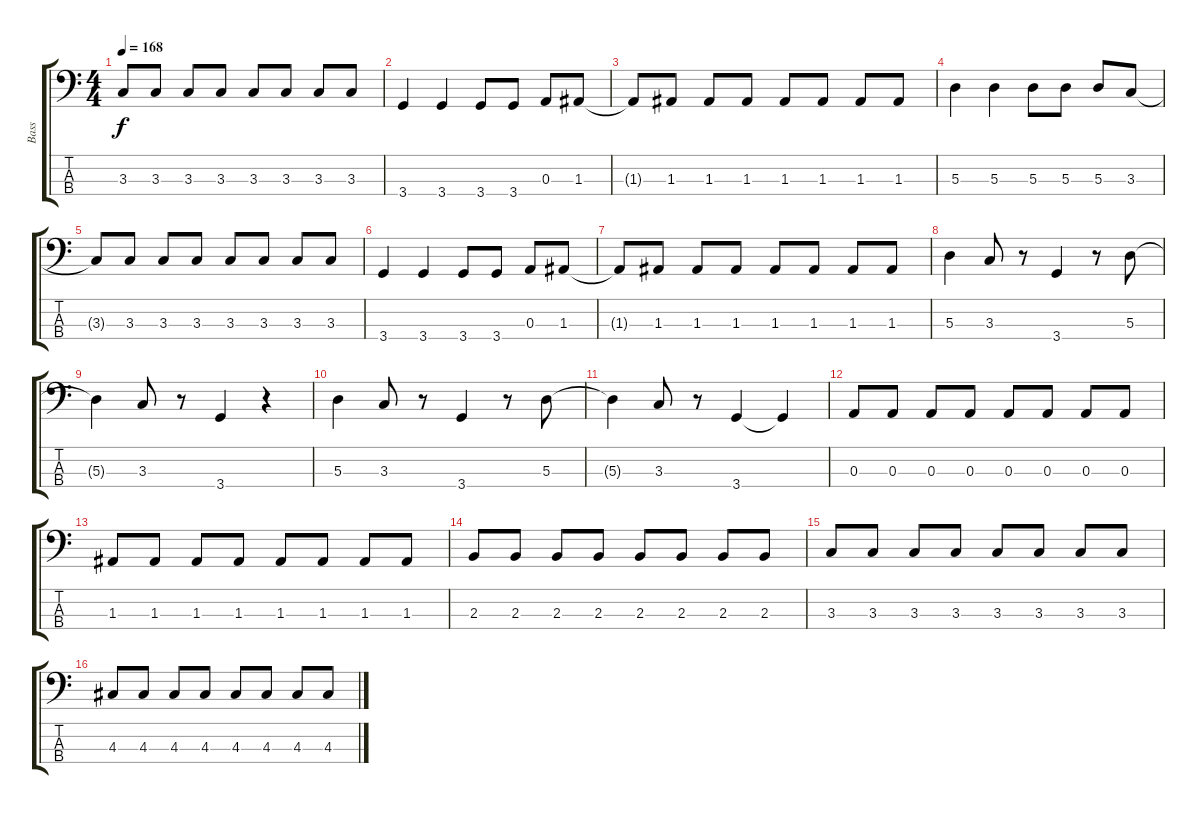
\track ("Bass" "Bass") {instrument electricbasspick}
\staff {score tabs}
\tuning (G2 D2 A1 E1) {hide}
\ts (4 4)
\tempo 168
\clef f4
\ks c
3.3{t}.8{dy f} 3.3.8 3.3.8 3.3.8 3.3.8 3.3.8 3.3.8 3.3.8 |
3.4.4 3.4.4 3.4.8 3.4.8 0.3.8 1.3.8 |
1.3{t}.8 1.3.8 1.3.8 1.3.8 1.3.8 1.3.8 1.3.8 1.3.8 |
5.3.4 5.3.4 5.3.8 5.3.8 5.3.8 3.3.8 |
3.3{t}.8 3.3.8 3.3.8 3.3.8 3.3.8 3.3.8 3.3.8 3.3.8 |
3.4.4 3.4.4 3.4.8 3.4.8 0.3.8 1.3.8 |
1.3{t}.8 1.3.8 1.3.8 1.3.8 1.3.8 1.3.8 1.3.8 1.3.8 |
5.3.4 3.3.8 r.8 3.4.4 r.8 5.3.8 |
5.3{t}.4 3.3.8 r.8 3.4.4 r.4 |
5.3.4 3.3.8 r.8 3.4.4 r.8 5.3.8 |
5.3{t}.4 3.3.8 r.8 3.4.4 3.4{t}.4 |
0.3.8 0.3.8 0.3.8 0.3.8 0.3.8 0.3.8 0.3.8 0.3.8 |
1.3.8 1.3.8 1.3.8 1.3.8 1.3.8 1.3.8 1.3.8 1.3.8 |
2.3.8 2.3.8 2.3.8 2.3.8 2.3.8 2.3.8 2.3.8 2.3.8 |
3.3.8 3.3.8 3.3.8 3.3.8 3.3.8 3.3.8 3.3.8 3.3.8 |
4.3.8 4.3.8 4.3.8 4.3.8 4.3.8 4.3.8 4.3.8 4.3.8
